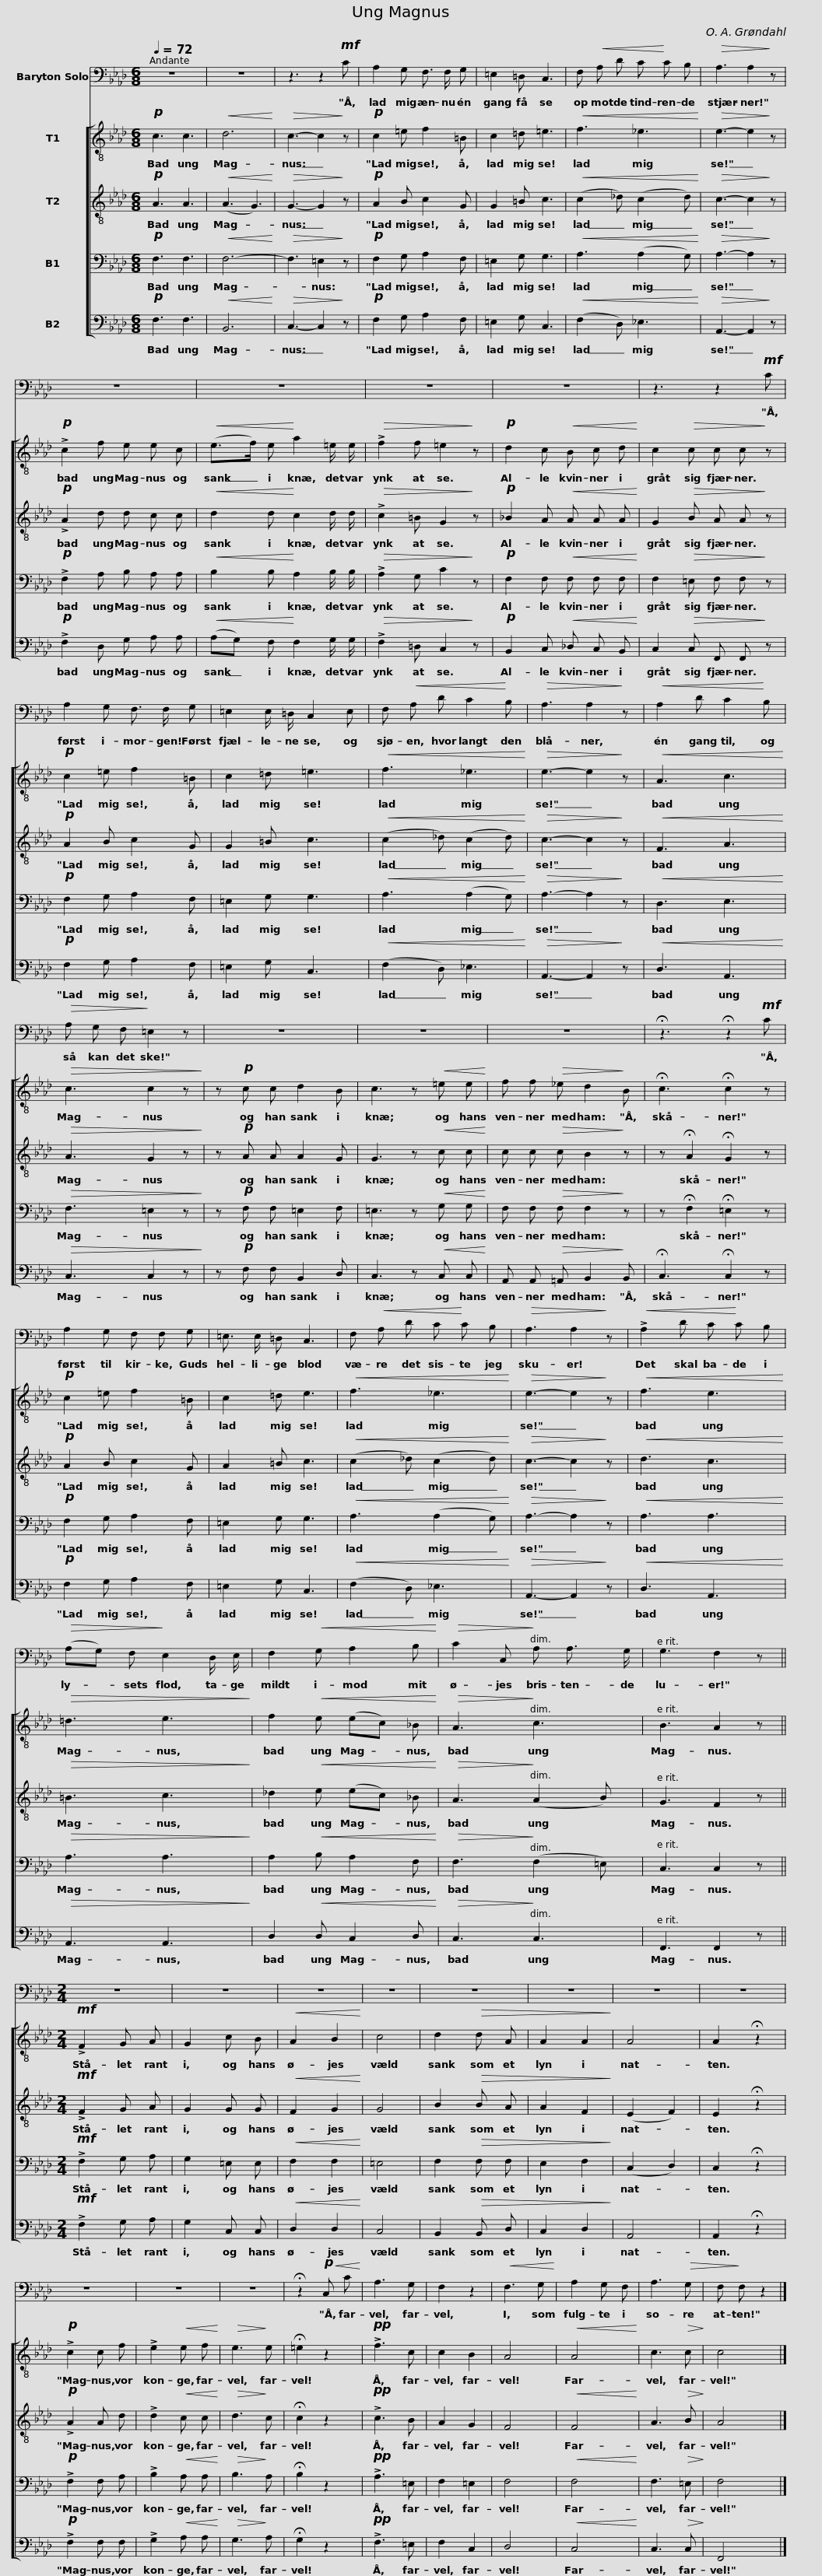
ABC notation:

X:1
%%score 1 [ 2 3 4 5 ]
L:1/8
Q:1/4=72
M:6/8
I:linebreak $
K:Ab
V:1 bass
V:2 treble-8
V:3 treble-8
V:4 bass
V:5 bass
V:1
 z6 | z6 | z3 z2!mf! C | A,2 G, F,3/2 F,/ G, | =E,2 =D, C,3 | %5
 F,!<(! A, D C!<)! C B, |!>(! A,3 A,2!>)! z |$ z6 | z6 | z6 | %10
 z6 | z3 z2!mf! C |$ A,2 G, F,3/2 F,/ G, | =E,2 E,/ =D,/ C,2 E, | F,!<(! A, D C2!<)! B, | %15
!>(! A,3 A,2!>)! z |!<(! A,2 D C2!<)! B, |!>(! A, G, F,!>)! =E,2 z |$ z6 | z6 | %20
 z6 | !fermata!z3 !fermata!z2!mf! C | A,2 G, F, F, G, | =E,3/2 E,/ =D, C,3 |$ F,!<(! A, D C!<)! C B, | %25
!>(! A,3 A,2!>)! z |!<(! !>!A,2 D C!<)! C B, |!>(! (A,G,) F,!>)! E,2 D,/ E,/ | F,2!<(! G, A,2 B,!<)! |!>(! C2 C,!>)! A, A,3/2 G,/ |$ %30
 G,3 F,2 z ||[M:2/4] z4 | z4 | z4 | z4 | %35
 z4 | z4 | z4 | z4 | z4 | %40
 z4 |$ z4 | !fermata!z2!p!!<(! C, C!<)! | A,3 G, | F,2 z2 | %45
!<(! F,3 G,!<)! | A,2 G, F, | A,3!>(! G, | F,!>)! F, z2 |] %49
V:2
!p! c3 c3 |!<(! d6!<)! |!>(! c3- c2!>)! z |!p! c2 =e f2 =B | c2 =d =e3 | %5
!<(! f3 _e3!<)! |!>(! e3- e2!>)! z |$!p! !>!c2 f e e c |!<(! (e>f) e!<)! a2 =e/ e/ |!>(! !>!f2 f =e2!>)! z | %10
!p! d2 c!<(! B c d!<)! | c2!>(! c c c!>)! z |$!p! c2 =e f2 =B | c2 =d =e3 |!<(! f3 _e3!<)! | %15
!>(! e3- e2!>)! z |!<(! A3 c3!<)! |!>(! c3 c2 z!>)! |$ z!p! c c d2 B | c3 z!<(! =e e!<)! | %20
 f f!>(! _e d2!>)! B | !fermata!c3 !fermata!c2 z |!p! c2 =e f2 =B | c2 =d e3 |$!<(! f3 _e3!<)! | %25
!>(! e3- e2!>)! z |!<(! f3 e3!<)! |!>(! =d3 e3!>)! | f2!<(! e (ec) _B!<)! |!>(! A3!>)! c3 |$ %30
 B3 A2 z ||[M:2/4]!mf! !>!F2 G A | G2 c B |!<(! A2 B2!<)! | c4 | %35
 d2!>(! d A | A2 A2!>)! | A4 | A2 !fermata!z2 |!p! !>!c2 c f | %40
 !>!e2!<(! e f!<)! |$!>(! e3!>)! e | !fermata!=e2 z2 |!pp! !>!f3 c | c2 B2 | %45
 A4 |!<(! A4!<)! | c3!>(! c!>)! | c4 |] %49
V:3
!p! A3 A3 |!<(! (A3 G3)!<)! |!>(! G3- G2!>)! z |!p! A2 B c2 G | G2 =B c3 | %5
!<(! (c2 _d) (c2 d)!<)! |!>(! c3- c2!>)! z |$!p! !>!A2 d d c c |!<(! d2 d!<)! c2 d/ d/ |!>(! !>!c2 =B G2!>)! z | %10
!p! _B2 A!<(! A A A!<)! | G2!>(! B A A!>)! z |$!p! A2 B c2 G | G2 =B c3 |!<(! (c2 _d) (c2 d)!<)! | %15
!>(! c3- c2!>)! z |!<(! F3 A3!<)! |!>(! A3 G2 z!>)! |$ z!p! A A A2 G | G3 z!<(! c c!<)! | %20
 c c!>(! c B2!>)! z | z !fermata!A2 !fermata!G2 z |!p! A2 B c2 G | A2 =B c3 |$!<(! (c2 _d) (c2 d)!<)! | %25
!>(! c3- c2!>)! z |!<(! d3 c3!<)! |!>(! =B3 c3!>)! | _d2!<(! e (ec) _B!<)! |!>(! A3!>)! (A2 B) |$ %30
 G3 F2 z ||[M:2/4]!mf! !>!F2 G A | G2 G G |!<(! F2 G2!<)! | G4 | %35
 B2!>(! B A | A2 F2!>)! | (E2 F2) | E2 !fermata!z2 |!p! !>!A2 A d | %40
 !>!d2!<(! c c!<)! |$!>(! d3!>)! c | !fermata!c2 z2 |!pp! !>!c3 B | A2 G2 | %45
 F4 |!<(! F4!<)! | A3!>(! B!>)! | A4 |] %49
V:4
!p! F,3 F,3 |!<(! F,6-!<)! |!>(! F,3 =E,2!>)! z |!p! F,2 G, A,2 F, | =E,2 G, G,3 | %5
!<(! A,3 (A,2 G,)!<)! |!>(! A,3- A,2!>)! z |$!p! !>!F,2 A, B, A, A, |!<(! B,2 B,!<)! A,2 B,/ B,/ |!>(! !>!A,2 G, C2!>)! z | %10
!p! F,2 F,!<(! F, F, F,!<)! | F,2!>(! =E, F, F,!>)! z |$!p! F,2 G, A,2 F, | =E,2 G, G,3 |!<(! A,3 (A,2 G,)!<)! | %15
!>(! A,3- A,2!>)! z |!<(! D,3 E,3!<)! |!>(! F,3 =E,2 z!>)! |$ z!p! F, F, =E,2 F, | =E,3 z!<(! G, G,!<)! | %20
 F, F,!>(! F, F,2!>)! z | z !fermata!F,2 !fermata!=E,2 z |!p! F,2 G, A,2 F, | =E,2 G, G,3 |$!<(! A,3 (A,2 G,)!<)! | %25
!>(! A,3- A,2!>)! z |!<(! A,3 A,3!<)! |!>(! A,3 A,3!>)! | A,2!<(! B, A,2 F,!<)! |!>(! F,3!>)! (F,2 =E,) |$ %30
 C,3 C,2 z ||[M:2/4]!mf! !>!F,2 G, A, | G,2 =E, E, |!<(! F,2 F,2!<)! | =E,4 | %35
 F,2!>(! F, F, | E,2 F,2!>)! | (C,2 D,2) | C,2 !fermata!z2 |!p! !>!F,2 F, A, | %40
 !>!B,2!<(! A, A,!<)! |$!>(! B,3!>)! A, | !fermata!B,2 z2 |!pp! !>!A,3 =E, | F,2 =E,2 | %45
 F,4 |!<(! F,4!<)! | F,3!>(! =E,!>)! | F,4 |] %49
V:5
!p! F,3 F,3 |!<(! B,,6!<)! |!>(! C,3- C,2!>)! z |!p! F,2 G, A,2 F, | =E,2 G, C,3 | %5
!<(! (F,2 D,) _E,3!<)! |!>(! A,,3- A,,2!>)! z |$!p! !>!F,2 D, G, A, A, |!<(! (A,G,) F,!<)! F,2 G,/ G,/ |!>(! !>!F,2 =D, C,2!>)! z | %10
!p! B,,2 C,!<(! _D, C, B,,!<)! | C,2!>(! C, F,, F,,!>)! z |$!p! F,2 G, A,2 F, | =E,2 G, C,3 |!<(! (F,2 D,) _E,3!<)! | %15
!>(! A,,3- A,,2!>)! z |!<(! D,3 A,,3!<)! |!>(! C,3 C,2 z!>)! |$ z!p! F, F, B,,2 D, | C,3 z!<(! C, C,!<)! | %20
 A,, A,,!>(! =A,, B,,2!>)! B,, | !fermata!C,3 !fermata!C,2 z |!p! F,2 G, A,2 F, | =E,2 G, C,3 |$!<(! (F,2 D,) _E,3!<)! | %25
!>(! A,,3- A,,2!>)! z |!<(! D,3 A,,3!<)! |!>(! A,,3 A,,3!>)! | D,2!<(! D, C,2 D,!<)! |!>(! C,3!>)! C,3 |$ %30
 F,,3 F,,2 z ||[M:2/4]!mf! !>!F,2 G, A, | G,2 C, C, |!<(! D,2 D,2!<)! | C,4 | %35
 B,,2!>(! B,, D, | C,2 D,2!>)! | A,,4 | A,,2 !fermata!z2 |!p! !>!F,2 F, F, | %40
 !>!G,2!<(! A, A,!<)! |$!>(! G,3!>)! A, | !fermata!G,2 z2 |!pp! !>!F,3 =E, | F,2 C,2 | %45
 D,4 |!<(! C,4!<)! | C,3!>(! C,!>)! | F,,4 |] %49
